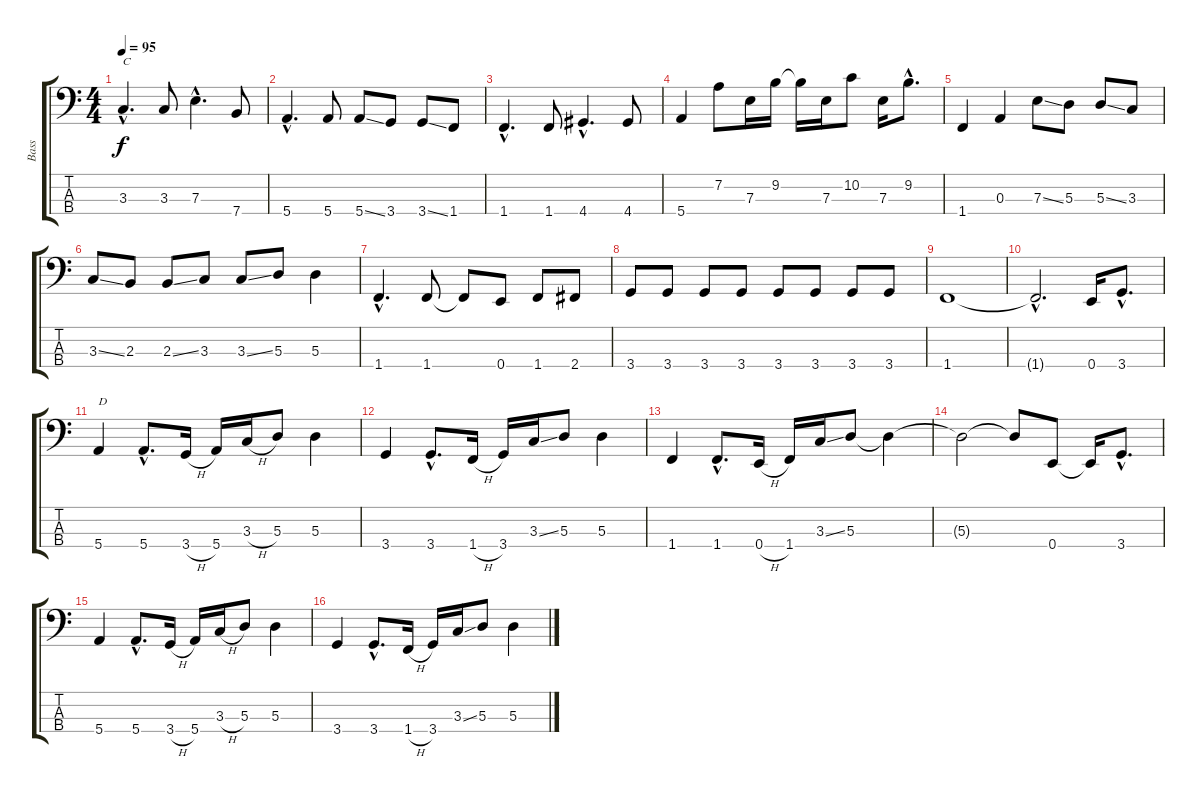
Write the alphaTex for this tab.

\track ("Bass" "Bass") {instrument electricbassfinger}
\staff {score tabs}
\tuning (G2 D2 A1 E1) {hide}
\ts (4 4)
\tempo 95
\clef f4
\ks c
3.3{hac}.4{d txt "C" dy f} 3.3.8 7.3{hac}.4{d} 7.4.8 |
5.4{hac}.4{d} 5.4.8 5.4{ss}.8 3.4.8 3.4{ss}.8 1.4.8 |
1.4{hac}.4{d} 1.4.8 4.4{hac}.4{d} 4.4.8 |
5.4.4 7.2.8 7.3.16 9.2.16 9.2{t}.16 7.3.16 10.2.8 7.3.16 9.2{hac}.8{d} |
1.4.4 0.3.4 7.3{ss}.8 5.3.8 5.3{ss}.8 3.3.8 |
3.3{ss}.8 2.3.8 2.3{ss}.8 3.3.8 3.3{ss}.8 5.3.8 5.3.4 |
1.4{hac}.4{d} 1.4.8 1.4{t}.8 0.4.8 1.4.8 2.4.8 |
3.4.8 3.4.8 3.4.8 3.4.8 3.4.8 3.4.8 3.4.8 3.4.8 |
1.4.1 |
1.4{hac t}.2{d} 0.4.16 3.4{hac}.8{d} |
5.4.4{txt "D" volume 11} 5.4{hac}.8{d} 3.4{h}.16 5.4.16 3.3{h}.16 5.3.8 5.3.4 |
3.4.4 3.4{hac}.8{d} 1.4{h}.16 3.4.16 3.3{ss}.16 5.3.8 5.3.4 |
1.4.4 1.4{hac}.8{d} 0.4{h}.16 1.4.16 3.3{ss}.16 5.3.8 5.3{t}.4 |
5.3{t}.2 5.3{t}.8 0.4.8 0.4{t}.16 3.4{hac}.8{d} |
5.4.4 5.4{hac}.8{d} 3.4{h}.16 5.4.16 3.3{h}.16 5.3.8 5.3.4 |
3.4.4 3.4{hac}.8{d} 1.4{h}.16 3.4.16 3.3{ss}.16 5.3.8 5.3.4
